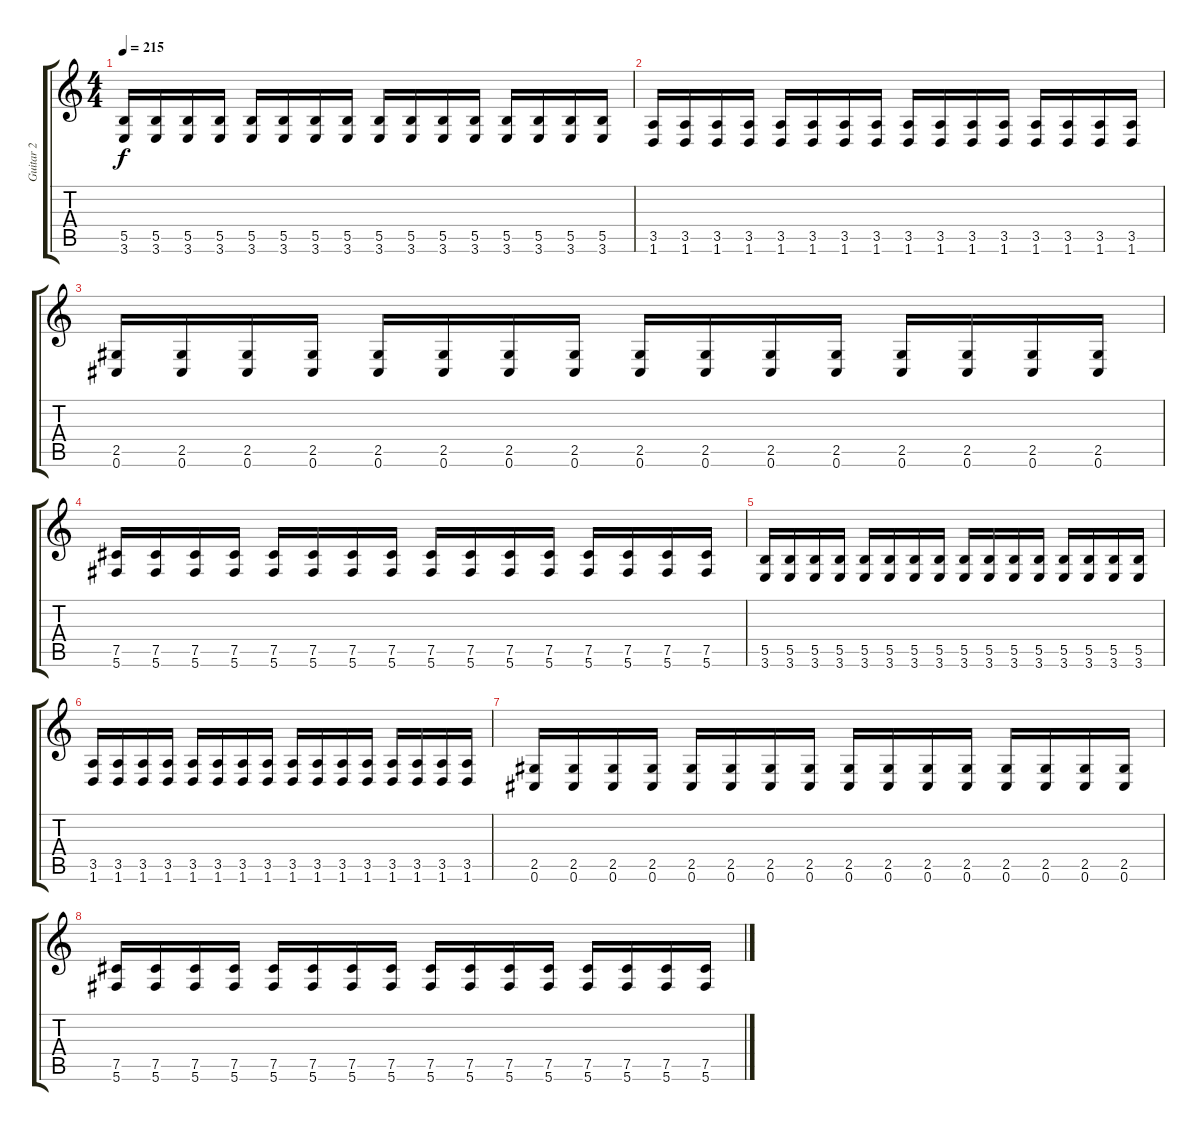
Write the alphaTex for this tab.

\track ("Guitar 2" "Guitar 2") {instrument distortionguitar}
\staff {score tabs}
\tuning (Db4 Ab3 E3 B2 Gb2 Db2) {hide}
\ts (4 4)
\tempo 215
\clef g2
\ks c
(5.5 3.6).16{dy f} (5.5 3.6).16 (5.5 3.6).16 (5.5 3.6).16 (5.5 3.6).16 (5.5 3.6).16 (5.5 3.6).16 (5.5 3.6).16 (5.5 3.6).16 (5.5 3.6).16 (5.5 3.6).16 (5.5 3.6).16 (5.5 3.6).16 (5.5 3.6).16 (5.5 3.6).16 (5.5 3.6).16 |
(3.5 1.6).16 (3.5 1.6).16 (3.5 1.6).16 (3.5 1.6).16 (3.5 1.6).16 (3.5 1.6).16 (3.5 1.6).16 (3.5 1.6).16 (3.5 1.6).16 (3.5 1.6).16 (3.5 1.6).16 (3.5 1.6).16 (3.5 1.6).16 (3.5 1.6).16 (3.5 1.6).16 (3.5 1.6).16 |
(2.5 0.6).16 (2.5 0.6).16 (2.5 0.6).16 (2.5 0.6).16 (2.5 0.6).16 (2.5 0.6).16 (2.5 0.6).16 (2.5 0.6).16 (2.5 0.6).16 (2.5 0.6).16 (2.5 0.6).16 (2.5 0.6).16 (2.5 0.6).16 (2.5 0.6).16 (2.5 0.6).16 (2.5 0.6).16 |
(7.5 5.6).16 (7.5 5.6).16 (7.5 5.6).16 (7.5 5.6).16 (7.5 5.6).16 (7.5 5.6).16 (7.5 5.6).16 (7.5 5.6).16 (7.5 5.6).16 (7.5 5.6).16 (7.5 5.6).16 (7.5 5.6).16 (7.5 5.6).16 (7.5 5.6).16 (7.5 5.6).16 (7.5 5.6).16 |
(5.5 3.6).16 (5.5 3.6).16 (5.5 3.6).16 (5.5 3.6).16 (5.5 3.6).16 (5.5 3.6).16 (5.5 3.6).16 (5.5 3.6).16 (5.5 3.6).16 (5.5 3.6).16 (5.5 3.6).16 (5.5 3.6).16 (5.5 3.6).16 (5.5 3.6).16 (5.5 3.6).16 (5.5 3.6).16 |
(3.5 1.6).16 (3.5 1.6).16 (3.5 1.6).16 (3.5 1.6).16 (3.5 1.6).16 (3.5 1.6).16 (3.5 1.6).16 (3.5 1.6).16 (3.5 1.6).16 (3.5 1.6).16 (3.5 1.6).16 (3.5 1.6).16 (3.5 1.6).16 (3.5 1.6).16 (3.5 1.6).16 (3.5 1.6).16 |
(2.5 0.6).16 (2.5 0.6).16 (2.5 0.6).16 (2.5 0.6).16 (2.5 0.6).16 (2.5 0.6).16 (2.5 0.6).16 (2.5 0.6).16 (2.5 0.6).16 (2.5 0.6).16 (2.5 0.6).16 (2.5 0.6).16 (2.5 0.6).16 (2.5 0.6).16 (2.5 0.6).16 (2.5 0.6).16 |
(7.5 5.6).16 (7.5 5.6).16 (7.5 5.6).16 (7.5 5.6).16 (7.5 5.6).16 (7.5 5.6).16 (7.5 5.6).16 (7.5 5.6).16 (7.5 5.6).16 (7.5 5.6).16 (7.5 5.6).16 (7.5 5.6).16 (7.5 5.6).16 (7.5 5.6).16 (7.5 5.6).16 (7.5 5.6).16
